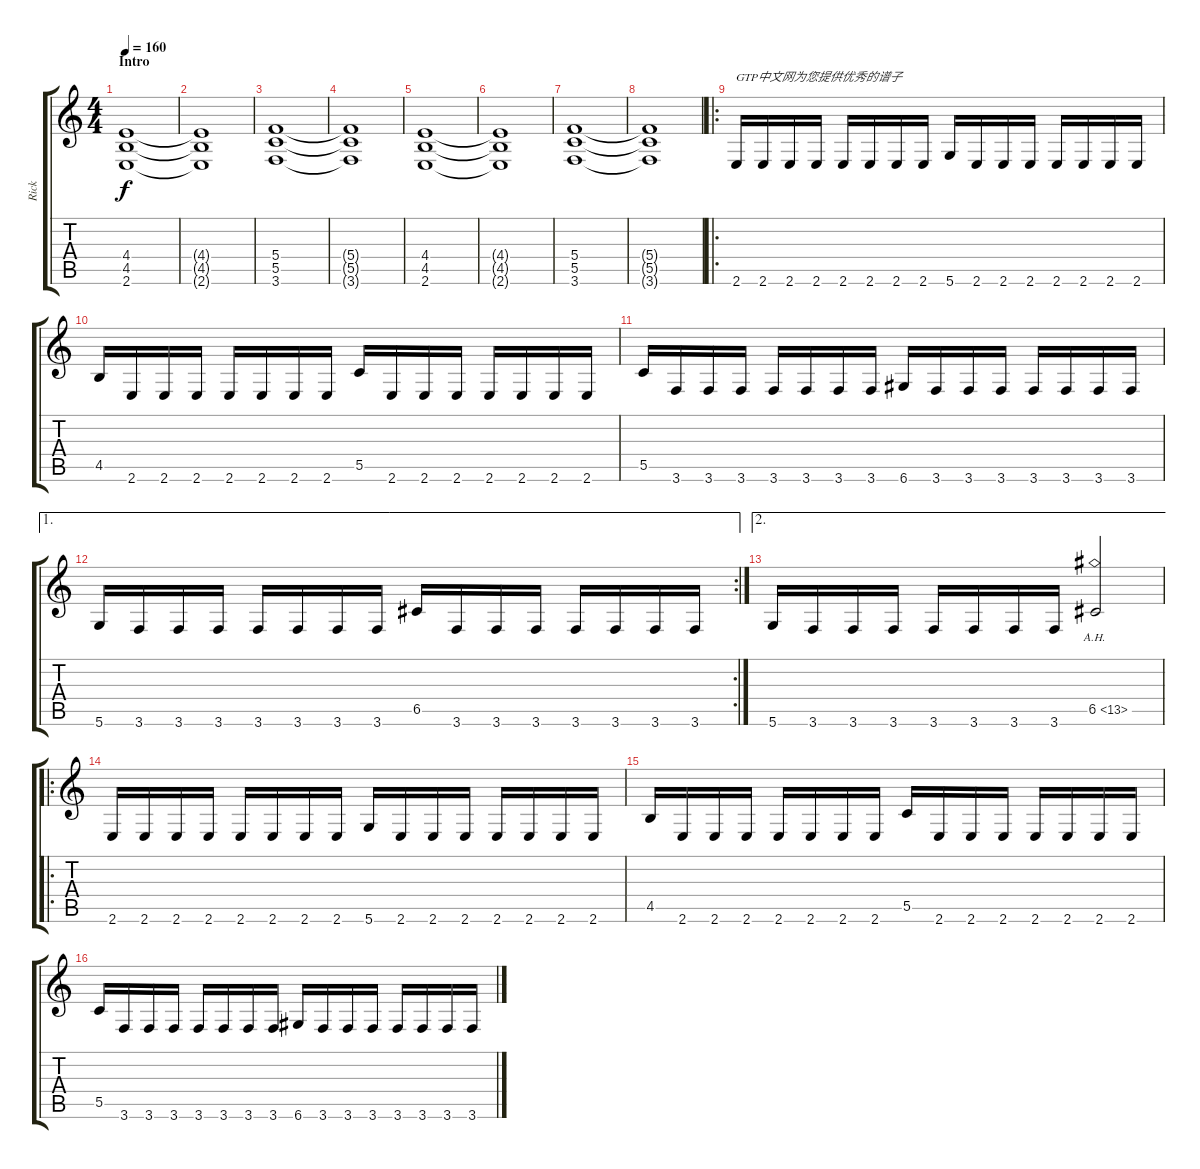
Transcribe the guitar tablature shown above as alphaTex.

\track ("Rick" "Rick") {instrument distortionguitar}
\staff {score tabs}
\tuning (D4 A3 F3 C3 G2 D2) {hide}
\ts (4 4)
\section ("" "Intro")
\tempo 160
\clef g2
\ks c
(4.4 4.5 2.6).1{dy f instrument distortionguitar} |
(4.4{t} 4.5{t} 2.6{t}).1 |
(5.4 5.5 3.6).1 |
(5.4{t} 5.5{t} 3.6{t}).1 |
(4.4 4.5 2.6).1 |
(4.4{t} 4.5{t} 2.6{t}).1 |
(5.4 5.5 3.6).1 |
(5.4{t} 5.5{t} 3.6{t}).1 |
\ro
2.6.16{txt "GTP中文网为您提供优秀的谱子"} 2.6.16 2.6.16 2.6.16 2.6.16 2.6.16 2.6.16 2.6.16 5.6.16 2.6.16 2.6.16 2.6.16 2.6.16 2.6.16 2.6.16 2.6.16 |
4.5.16 2.6.16 2.6.16 2.6.16 2.6.16 2.6.16 2.6.16 2.6.16 5.5.16 2.6.16 2.6.16 2.6.16 2.6.16 2.6.16 2.6.16 2.6.16 |
5.5.16 3.6.16 3.6.16 3.6.16 3.6.16 3.6.16 3.6.16 3.6.16 6.6.16 3.6.16 3.6.16 3.6.16 3.6.16 3.6.16 3.6.16 3.6.16 |
\ae 1
\rc 2
5.6.16 3.6.16 3.6.16 3.6.16 3.6.16 3.6.16 3.6.16 3.6.16 6.5.16 3.6.16 3.6.16 3.6.16 3.6.16 3.6.16 3.6.16 3.6.16 |
\ae 2
5.6.16 3.6.16 3.6.16 3.6.16 3.6.16 3.6.16 3.6.16 3.6.16 6.5{ah 7}.2 |
\ro
2.6.16 2.6.16 2.6.16 2.6.16 2.6.16 2.6.16 2.6.16 2.6.16 5.6.16 2.6.16 2.6.16 2.6.16 2.6.16 2.6.16 2.6.16 2.6.16 |
4.5.16 2.6.16 2.6.16 2.6.16 2.6.16 2.6.16 2.6.16 2.6.16 5.5.16 2.6.16 2.6.16 2.6.16 2.6.16 2.6.16 2.6.16 2.6.16 |
5.5.16 3.6.16 3.6.16 3.6.16 3.6.16 3.6.16 3.6.16 3.6.16 6.6.16 3.6.16 3.6.16 3.6.16 3.6.16 3.6.16 3.6.16 3.6.16
